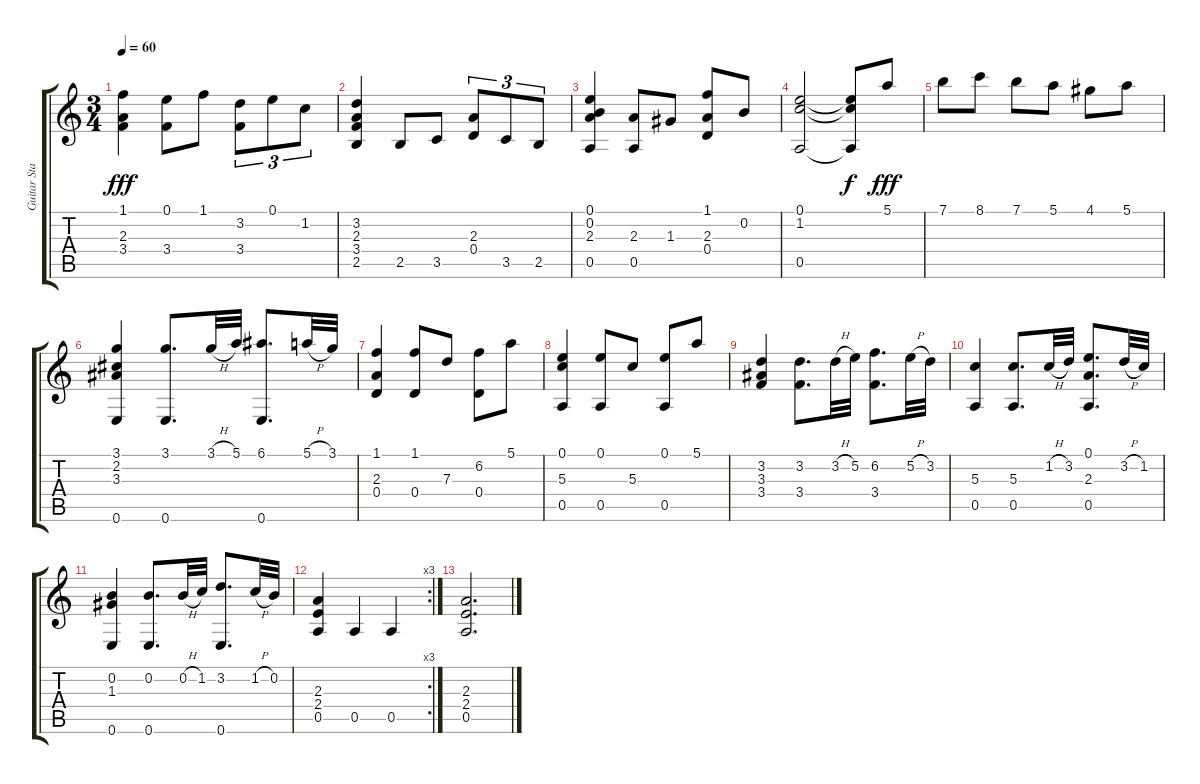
\track ("Guitar Standard" "Guitar Sta") {instrument acousticguitarsteel}
\staff {score tabs}
\tuning (E4 B3 G3 D3 A2 E2) {hide}
\ts (3 4)
\tempo 60
\clef g2
\ks c
(1.1 2.3{t} 3.4).4{dy fff} (0.1 3.4).8 1.1.8 (3.2 3.4).8{tu (3 2)} 0.1.8{tu (3 2)} 1.2.8{tu (3 2)} |
(3.2 2.3 3.4 2.5).4 2.5.8 3.5.8 (2.3 0.4).8{tu (3 2)} 3.5.8{tu (3 2)} 2.5.8{tu (3 2)} |
(0.1 0.2 2.3 0.5).4 (2.3 0.5).8 1.3.8 (1.1 2.3 0.4).8 0.2.8 |
(0.1 1.2 0.5).2 (0.1{t} 1.2{t} 0.5{t}).8{dy f} 5.1.8{dy fff} |
7.1.8 8.1.8 7.1.8 5.1.8 4.1.8 5.1.8 |
(3.1 2.2 3.3 0.6).4 (3.1 0.6).8{d} 3.1{h}.32 5.1.32 (6.1 0.6).8{d} 5.1{h}.32 3.1.32 |
(1.1 2.3 0.4).4 (1.1 0.4).8 7.3.8 (6.2 0.4).8 5.1.8 |
(0.1 5.3 0.5).4 (0.1 0.5).8 5.3.8 (0.1 0.5).8 5.1.8 |
(3.2 3.3 3.4).4 (3.2 3.4).8{d} 3.2{h}.32 5.2.32 (6.2 3.4).8{d} 5.2{h}.32 3.2.32 |
(5.3 0.5).4 (5.3 0.5).8{d} 1.2{h}.32 3.2.32 (0.1 2.3 0.5).8{d} 3.2{h}.32 1.2.32 |
(0.2 1.3 0.6).4 (0.2 0.6).8{d} 0.2{h}.32 1.2.32 (3.2 0.6).8{d} 1.2{h}.32 0.2.32 |
\rc 3
(2.3 2.4 0.5).4 0.5.4 0.5.4 |
(2.3 2.4 0.5).2{d}
